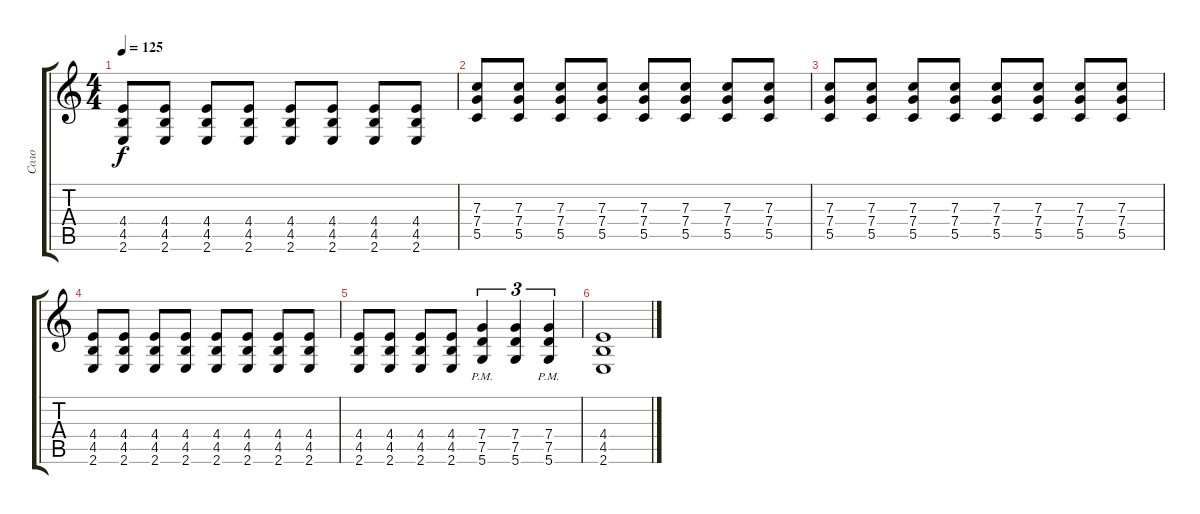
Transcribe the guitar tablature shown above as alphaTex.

\track ("Соло" "Соло") {instrument distortionguitar}
\staff {score tabs}
\tuning (D4 A3 F3 C3 G2 D2) {hide}
\ts (4 4)
\tempo 125
\clef g2
\ks c
(4.4 4.5 2.6).8{dy f} (4.4 4.5 2.6).8 (4.4 4.5 2.6).8 (4.4 4.5 2.6).8 (4.4 4.5 2.6).8 (4.4 4.5 2.6).8 (4.4 4.5 2.6).8 (4.4 4.5 2.6).8 |
(7.3 7.4 5.5).8 (7.3 7.4 5.5).8 (7.3 7.4 5.5).8 (7.3 7.4 5.5).8 (7.3 7.4 5.5).8 (7.3 7.4 5.5).8 (7.3 7.4 5.5).8 (7.3 7.4 5.5).8 |
(7.3 7.4 5.5).8 (7.3 7.4 5.5).8 (7.3 7.4 5.5).8 (7.3 7.4 5.5).8 (7.3 7.4 5.5).8 (7.3 7.4 5.5).8 (7.3 7.4 5.5).8 (7.3 7.4 5.5).8 |
(4.4 4.5 2.6).8 (4.4 4.5 2.6).8 (4.4 4.5 2.6).8 (4.4 4.5 2.6).8 (4.4 4.5 2.6).8 (4.4 4.5 2.6).8 (4.4 4.5 2.6).8 (4.4 4.5 2.6).8 |
(4.4 4.5 2.6).8 (4.4 4.5 2.6).8 (4.4 4.5 2.6).8 (4.4 4.5 2.6).8 (7.4{pm} 7.5{pm} 5.6{pm}).4{tu (3 2)} (7.4 7.5 5.6).4{tu (3 2)} (7.4{pm} 7.5{pm} 5.6{pm}).4{tu (3 2)} |
(4.4 4.5 2.6).1
